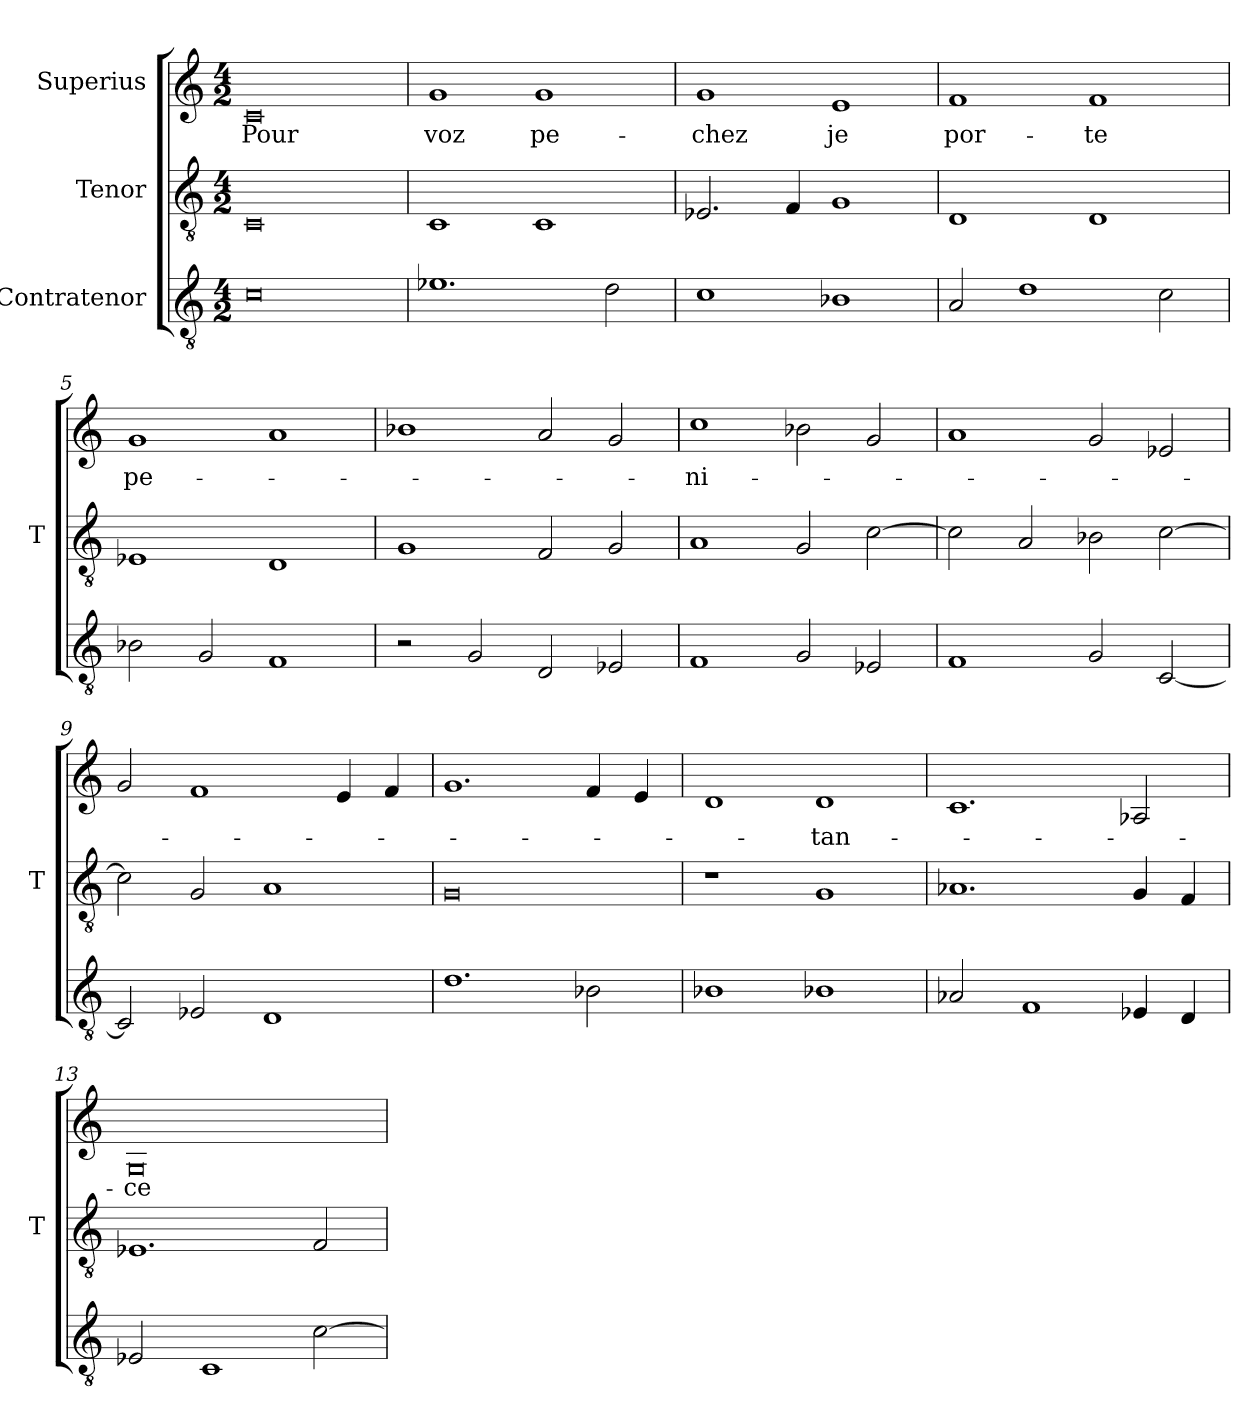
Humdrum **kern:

**kern	**kern	**kern	**text
*part3	*part2	*part1	*part1
*staff3	*staff2	*staff1	*staff1
*I"Contratenor	*I"Tenor	*I"Superius	*
*	*I'T	*	*
*clefGv2	*clefGv2	*clefG2	*
*M4/2	*M4/2	*M4/2	*
=1	=1	=1	=1
0c	0C	0c	-Pour
=2	=2	=2	=2
1.e-X	1C	1g	-voz
.	1C	1g	pe-
2d	.	.	.
=3	=3	=3	=3
1c	2.E-X	1g	-chez
.	4F	.	.
1B-X	1G	1e	-je
=4	=4	=4	=4
2A	1D	1f	por-
1d	.	.	.
.	1D	1f	-te
2c	.	.	.
=5	=5	=5	=5
2B-X	1E-X	1g	pe-
2G	.	.	.
1F	1D	1a	.
=6	=6	=6	=6
2r	1G	1b-X	.
2G	.	.	.
2D	2F	2a	.
2E-X	2G	2g	.
=7	=7	=7	=7
1F	1A	1cc	-ni-
2G	2G	2b-X	.
2E-X	[2c	2g	.
=8	=8	=8	=8
1F	2c]	1a	.
.	2A	.	.
2G	2B-X	2g	.
[2C	[2c	2e-X	.
=9	=9	=9	=9
2C]	2c]	2g	.
2E-X	2G	1f	.
1D	1A	.	.
.	.	4e	.
.	.	4f	.
=10	=10	=10	=10
1.d	0G	1.g	.
2B-X	.	4f	.
.	.	4e	.
=11	=11	=11	=11
1B-X	1r	1d	.
1B-X	1G	1d	-tan-
=12	=12	=12	=12
2A-X	1.A-X	1.c	.
1F	.	.	.
4E-X	4G	2A-X	.
4D	4F	.	.
=13	=13	=13	=13
2E-X	1.E-X	0G	-ce
1C	.	.	.
[2c	2F	.	.
=	=	=	=
*-	*-	*-	*-
